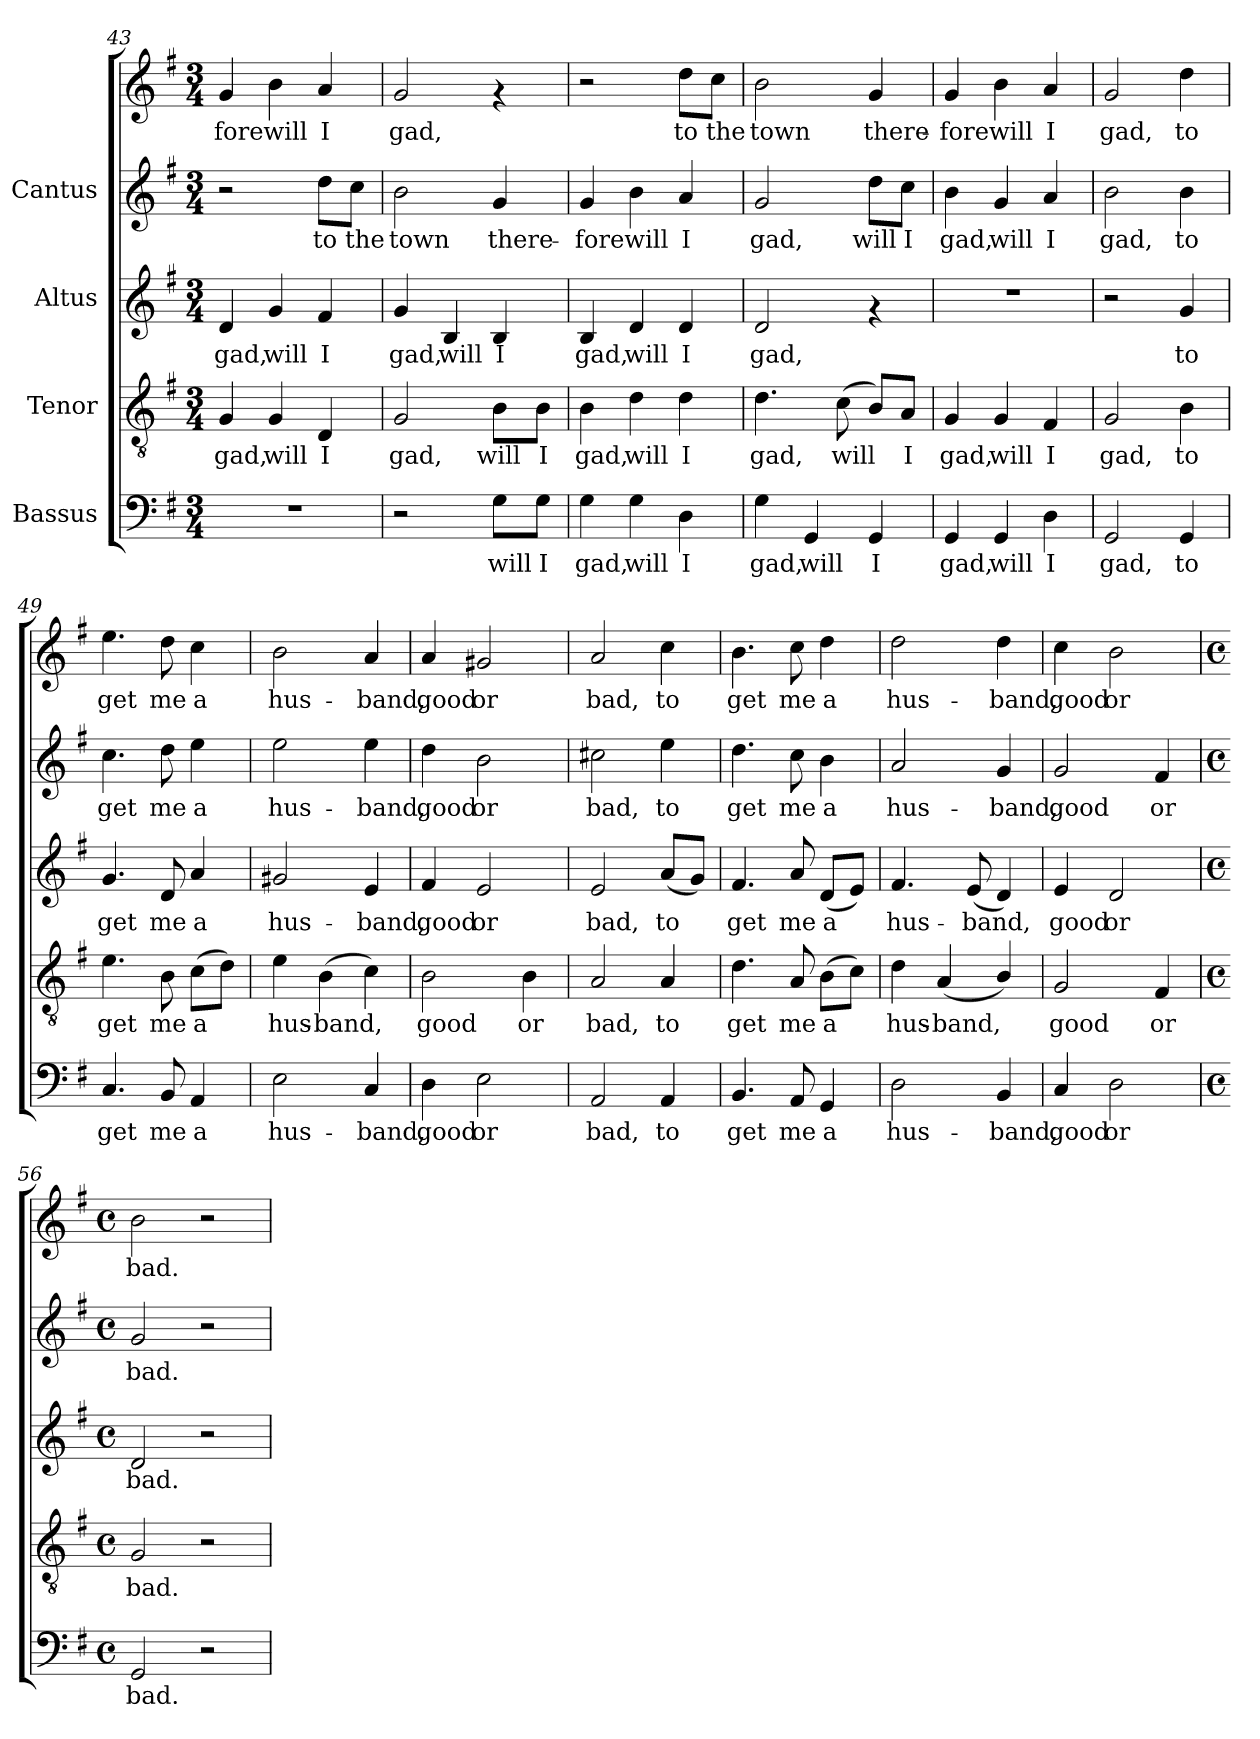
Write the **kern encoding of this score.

**kern	**text	**kern	**text	**kern	**text	**kern	**text	**kern	**text
*part4	*part4	*part3	*part3	*part2	*part2	*part1	*part1	*part1	*part1
*staff5	*staff5	*staff4	*staff4	*staff3	*staff3	*staff2	*staff2	*staff1	*staff1
*I"Bassus	*	*I"Tenor	*	*I"Altus	*	*I"Cantus	*	*	*
*clefF4	*	*clefGv2	*	*clefG2	*	*clefG2	*	*clefG2	*
*k[f#]	*	*k[f#]	*	*k[f#]	*	*k[f#]	*	*k[f#]	*
*G:	*	*G:	*	*G:	*	*G:	*	*G:	*
*M3/4	*	*M3/4	*	*M3/4	*	*M3/4	*	*M3/4	*
=43	=43	=43	=43	=43	=43	=43	=43	=43	=43
!	!	!	!LO:LY:b:cj	!	!LO:LY:b:cj	!	!	!	!LO:LY:b:cj
2.r	.	4G/	gad,	4d/	gad,	2r	.	4g/	fore
!	!	!	!LO:LY:b:cj	!	!LO:LY:b:cj	!	!	!	!LO:LY:b:cj
.	.	4G/	will	4g/	will	.	.	4b\	will
!	!	!	!LO:LY:b:cj	!	!LO:LY:b:cj	!	!LO:LY:b:cj	!	!LO:LY:b:cj
.	.	4D/	I	4f#/	I	8dd\L	to	4a/	I
!	!	!	!	!	!	!	!LO:LY:b:cj	!	!
.	.	.	.	.	.	8cc\J	the	.	.
=44	=44	=44	=44	=44	=44	=44	=44	=44	=44
!	!	!	!LO:LY:b:cj	!	!LO:LY:b:cj	!	!LO:LY:b:cj	!	!LO:LY:b:cj
2r	.	2G/	gad,	4g/	gad,	2b\	town	2g/	gad,
!	!	!	!	!	!LO:LY:b:cj	!	!	!	!
.	.	.	.	4B/	will	.	.	.	.
!	!LO:LY:b:cj	!	!LO:LY:b:cj	!	!LO:LY:b:cj	!	!LO:LY:b:cj	!	!
8G\L	will	8B\L	will	4B/	I	4g/	there-	4rf	.
!	!LO:LY:b:cj	!	!LO:LY:b:cj	!	!	!	!	!	!
8G\J	I	8B\J	I	.	.	.	.	.	.
!!LO:LB:g=z
=45	=45	=45	=45	=45	=45	=45	=45	=45	=45
!	!LO:LY:b:cj	!	!LO:LY:b:cj	!	!LO:LY:b:cj	!	!LO:LY:b:cj	!	!
4G\	gad,	4B\	gad,	4B/	gad,	4g/	fore	2r	.
!	!LO:LY:b:cj	!	!LO:LY:b:cj	!	!LO:LY:b:cj	!	!LO:LY:b:cj	!	!
4G\	will	4d\	will	4d/	will	4b\	will	.	.
!	!LO:LY:b:cj	!	!LO:LY:b:cj	!	!LO:LY:b:cj	!	!LO:LY:b:cj	!	!LO:LY:b:cj
4D\	I	4d\	I	4d/	I	4a/	I	8dd\L	-to
!	!	!	!	!	!	!	!	!	!LO:LY:b:cj
.	.	.	.	.	.	.	.	8cc\J	the
=46	=46	=46	=46	=46	=46	=46	=46	=46	=46
!	!LO:LY:b:cj	!	!LO:LY:b:cj	!	!LO:LY:b:cj	!	!LO:LY:b:cj	!	!LO:LY:b:cj
4G\	gad,	4.d\	gad,	2d/	gad,	2g/	-gad,	2b\	town
!	!LO:LY:b:cj	!	!	!	!	!	!	!	!
4GG/	will	.	.	.	.	.	.	.	.
!	!	!	!LO:LY:b:cj	!	!	!	!	!	!
.	.	(>8c\	will	.	.	.	.	.	.
!	!LO:LY:b:cj	!	!LO:LY:b:cj	!	!	!	!LO:LY:b:cj	!	!LO:LY:b:cj
4GG/	I	8B/L)	.	4rf	.	8dd\L	will	4g/	there-
!	!	!	!LO:LY:b:cj	!	!	!	!LO:LY:b:cj	!	!
.	.	8A/J	I	.	.	8cc\J	I	.	.
=47	=47	=47	=47	=47	=47	=47	=47	=47	=47
!	!LO:LY:b:cj	!	!LO:LY:b:cj	!	!	!	!LO:LY:b:cj	!	!LO:LY:b:cj
4GG/	gad,	4G/	gad,	2.r	.	4b\	gad,	4g/	fore
!	!LO:LY:b:cj	!	!LO:LY:b:cj	!	!	!	!LO:LY:b:cj	!	!LO:LY:b:cj
4GG/	will	4G/	will	.	.	4g/	will	4b\	will
!	!LO:LY:b:cj	!	!LO:LY:b:cj	!	!	!	!LO:LY:b:cj	!	!LO:LY:b:cj
4D\	I	4F#/	I	.	.	4a/	I	4a/	I
=48	=48	=48	=48	=48	=48	=48	=48	=48	=48
!	!LO:LY:b:cj	!	!LO:LY:b:cj	!	!	!	!LO:LY:b:cj	!	!LO:LY:b:cj
2GG/	gad,	2G/	gad,	2r	.	2b\	gad,	2g/	gad,
!	!LO:LY:b:cj	!	!LO:LY:b:cj	!	!LO:LY:b:cj	!	!LO:LY:b:cj	!	!LO:LY:b:cj
4GG/	to	4B\	to	4g/	to	4b\	to	4dd\	to
=49	=49	=49	=49	=49	=49	=49	=49	=49	=49
!	!LO:LY:b:cj	!	!LO:LY:b:cj	!	!LO:LY:b:cj	!	!LO:LY:b:cj	!	!LO:LY:b:cj
4.C/	get	4.e\	get	4.g/	get	4.cc\	get	4.ee\	get
!	!LO:LY:b:cj	!	!LO:LY:b:cj	!	!LO:LY:b:cj	!	!LO:LY:b:cj	!	!LO:LY:b:cj
8BB/	me	8B\	me	8d/	me	8dd\	me	8dd\	me
!	!LO:LY:b:cj	!	!LO:LY:b:cj	!	!LO:LY:b:cj	!	!LO:LY:b:cj	!	!LO:LY:b:cj
4AA/	a	(>8c\L	a	4a/	a	4ee\	a	4cc\	a
!	!	!	!LO:LY:b:cj	!	!	!	!	!	!
.	.	8d\J)	.	.	.	.	.	.	.
=50	=50	=50	=50	=50	=50	=50	=50	=50	=50
!	!LO:LY:b:cj	!	!LO:LY:b:cj	!	!LO:LY:b:cj	!	!LO:LY:b:cj	!	!LO:LY:b:cj
2E\	hus-	4e\	hus-	2g#X/	hus-	2ee\	hus-	2b\	hus-
!	!	!	!LO:LY:b:cj	!	!	!	!	!	!
.	.	(>4B\	-band,	.	.	.	.	.	.
!	!LO:LY:b:cj	!	!LO:LY:b:cj	!	!LO:LY:b:cj	!	!LO:LY:b:cj	!	!LO:LY:b:cj
4C/	-band,	4c\)	.	4e/	-band,	4ee\	-band,	4a/	-band,
!!LO:LB:g=z
=51	=51	=51	=51	=51	=51	=51	=51	=51	=51
!	!LO:LY:b:cj	!	!LO:LY:b:cj	!	!LO:LY:b:cj	!	!LO:LY:b:cj	!	!LO:LY:b:cj
4D\	good	2B\	good	4f#/	good	4dd\	good	4a/	good
!	!LO:LY:b:cj	!	!	!	!LO:LY:b:cj	!	!LO:LY:b:cj	!	!LO:LY:b:cj
2E\	or	.	.	2e/	or	2b\	or	2g#X/	or
!	!	!	!LO:LY:b:cj	!	!	!	!	!	!
.	.	4B\	or	.	.	.	.	.	.
=52	=52	=52	=52	=52	=52	=52	=52	=52	=52
!	!LO:LY:b:cj	!	!LO:LY:b:cj	!	!LO:LY:b:cj	!	!LO:LY:b:cj	!	!LO:LY:b:cj
2AA/	bad,	2A/	bad,	2e/	bad,	2cc#X\	bad,	2a/	bad,
!	!LO:LY:b:cj	!	!LO:LY:b:cj	!	!LO:LY:b:cj	!	!LO:LY:b:cj	!	!LO:LY:b:cj
4AA/	to	4A/	to	(<8a/L	to	4ee\	to	4cc\	to
!	!	!	!	!	!LO:LY:b:cj	!	!	!	!
.	.	.	.	8g/J)	.	.	.	.	.
=53	=53	=53	=53	=53	=53	=53	=53	=53	=53
!	!LO:LY:b:cj	!	!LO:LY:b:cj	!	!LO:LY:b:cj	!	!LO:LY:b:cj	!	!LO:LY:b:cj
4.BB/	get	4.d\	get	4.f#/	get	4.dd\	get	4.b\	get
!	!LO:LY:b:cj	!	!LO:LY:b:cj	!	!LO:LY:b:cj	!	!LO:LY:b:cj	!	!LO:LY:b:cj
8AA/	me	8A/	me	8a/	me	8cc\	me	8cc\	me
!	!LO:LY:b:cj	!	!LO:LY:b:cj	!	!LO:LY:b:cj	!	!LO:LY:b:cj	!	!LO:LY:b:cj
4GG/	a	(>8B\L	a	(<8d/L	a	4b\	a	4dd\	a
!	!	!	!LO:LY:b:cj	!	!LO:LY:b:cj	!	!	!	!
.	.	8c\J)	.	8e/J)	.	.	.	.	.
=54	=54	=54	=54	=54	=54	=54	=54	=54	=54
!	!LO:LY:b:cj	!	!LO:LY:b:cj	!	!LO:LY:b:cj	!	!LO:LY:b:cj	!	!LO:LY:b:cj
2D\	hus-	4d\	hus-	4.f#/	hus-	2a/	hus-	2dd\	hus-
!	!	!	!LO:LY:b:cj	!	!	!	!	!	!
.	.	(<4A/	-band,	.	.	.	.	.	.
!	!	!	!	!	!LO:LY:b:cj	!	!	!	!
.	.	.	.	(<8e/	-band,	.	.	.	.
!	!LO:LY:b:cj	!	!LO:LY:b:cj	!	!LO:LY:b:cj	!	!LO:LY:b:cj	!	!LO:LY:b:cj
4BB/	-band,	4B/)	.	4d/)	.	4g/	-band,	4dd\	-band,
=55	=55	=55	=55	=55	=55	=55	=55	=55	=55
!	!LO:LY:b:cj	!	!LO:LY:b:cj	!	!LO:LY:b:cj	!	!LO:LY:b:cj	!	!LO:LY:b:cj
4C/	good	2G/	good	4e/	good	2g/	good	4cc\	good
!	!LO:LY:b:cj	!	!	!	!LO:LY:b:cj	!	!	!	!LO:LY:b:cj
2D\	or	.	.	2d/	or	.	.	2b\	or
!	!	!	!LO:LY:b:cj	!	!	!	!LO:LY:b:cj	!	!
.	.	4F#/	or	.	.	4f#/	or	.	.
=56	=56	=56	=56	=56	=56	=56	=56	=56	=56
*M4/4	*	*M4/4	*	*M4/4	*	*M4/4	*	*M4/4	*
*met(c)	*	*met(c)	*	*met(c)	*	*met(c)	*	*met(c)	*
*	*	*	*	*	*	*	*	*MM156	*
!	!LO:LY:b:cj	!	!LO:LY:b:cj	!	!LO:LY:b:cj	!	!LO:LY:b:cj	!	!LO:LY:b:cj
2GG/	bad.	2G/	bad.	2d/	bad.	2g/	bad.	2b\	bad.
2r	.	2r	.	2r	.	2r	.	2r	.
=	=	=	=	=	=	=	=	=	=
*-	*-	*-	*-	*-	*-	*-	*-	*-	*-
